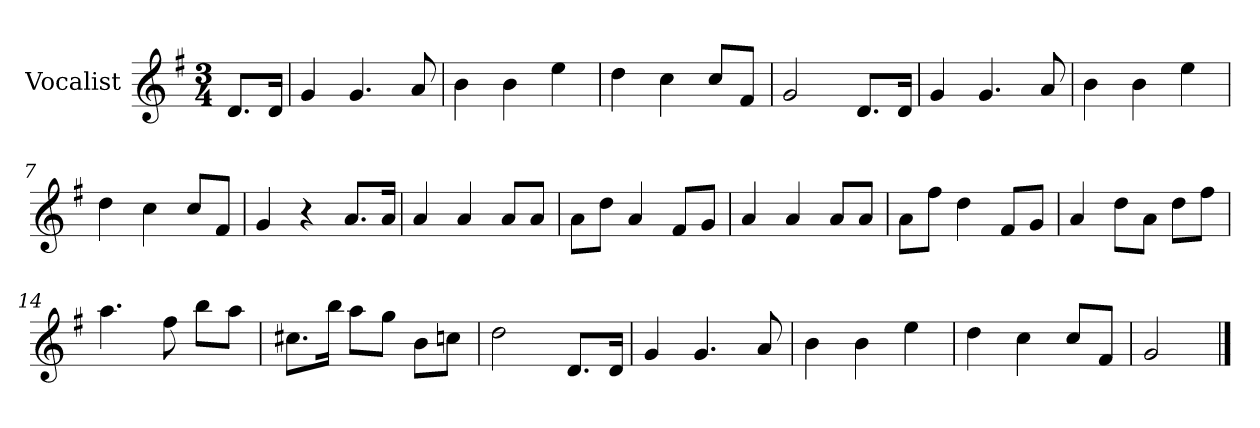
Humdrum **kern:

**kern
*part1
*staff1
*I"Vocalist
*k[f#]
*G:
*M3/4
=
8.dL
16dJk
=1
4g
4.g
8a
=2
4b
4b
4ee
=3
4dd
4cc
8ccL
8f#J
=4
2g
8.dL
16dJk
=5
4g
4.g
8a
=6
4b
4b
4ee
=7
4dd
4cc
8ccL
8f#J
=8
4g
4r
8.aL
16aJk
=9
4a
4a
8aL
8aJ
=10
8aL
8ddJ
4a
8f#L
8gJ
=11
4a
4a
8aL
8aJ
=12
8aL
8ff#J
4dd
8f#L
8gJ
=13
4a
8ddL
8aJ
8ddL
8ff#J
=14
4.aa
8ff#
8bbL
8aaJ
=15
8.cc#XL
16bbJk
8aaL
8ggJ
8bL
8ccnJ
=16
2dd
8.dL
16dJk
=17
4g
4.g
8a
=18
4b
4b
4ee
=19
4dd
4cc
8ccL
8f#J
=20
2g
==
*-
